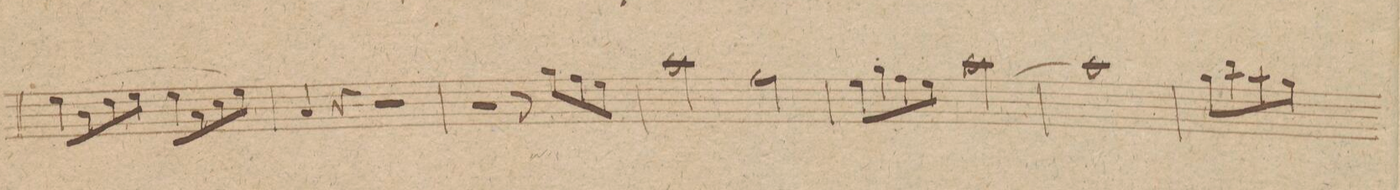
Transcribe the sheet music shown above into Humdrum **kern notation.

**kern	**dynam
*I"Oboi 1mo	*
*clefG2	*
*k[f#c#g#]	*
*met(c|)	*
*M2/2	*
(8ee\L	.
8b\	.
8dd\	.
8ee\J	.
8ee\L	.
8a\	.
8cc#\	.
8ee\J)	.
=15	=15
4a/	.
4r	.
2r	.
=16	=16
2r	.
8r	.
8gg#\L	.
8ff#\	.
8ee\J	.
=17	=17
*2\right	*
2aa\	.
2ff#\	.
=18	=18
8ee\L	.
8gg#\	.
8ff#\	.
8ee\J	.
[2aa\	.
=19	=19
1aa]	.
=20	=20
8gg#\L	.
8bb\	.
8aa\	.
8gg#\J	.
*-	*-
